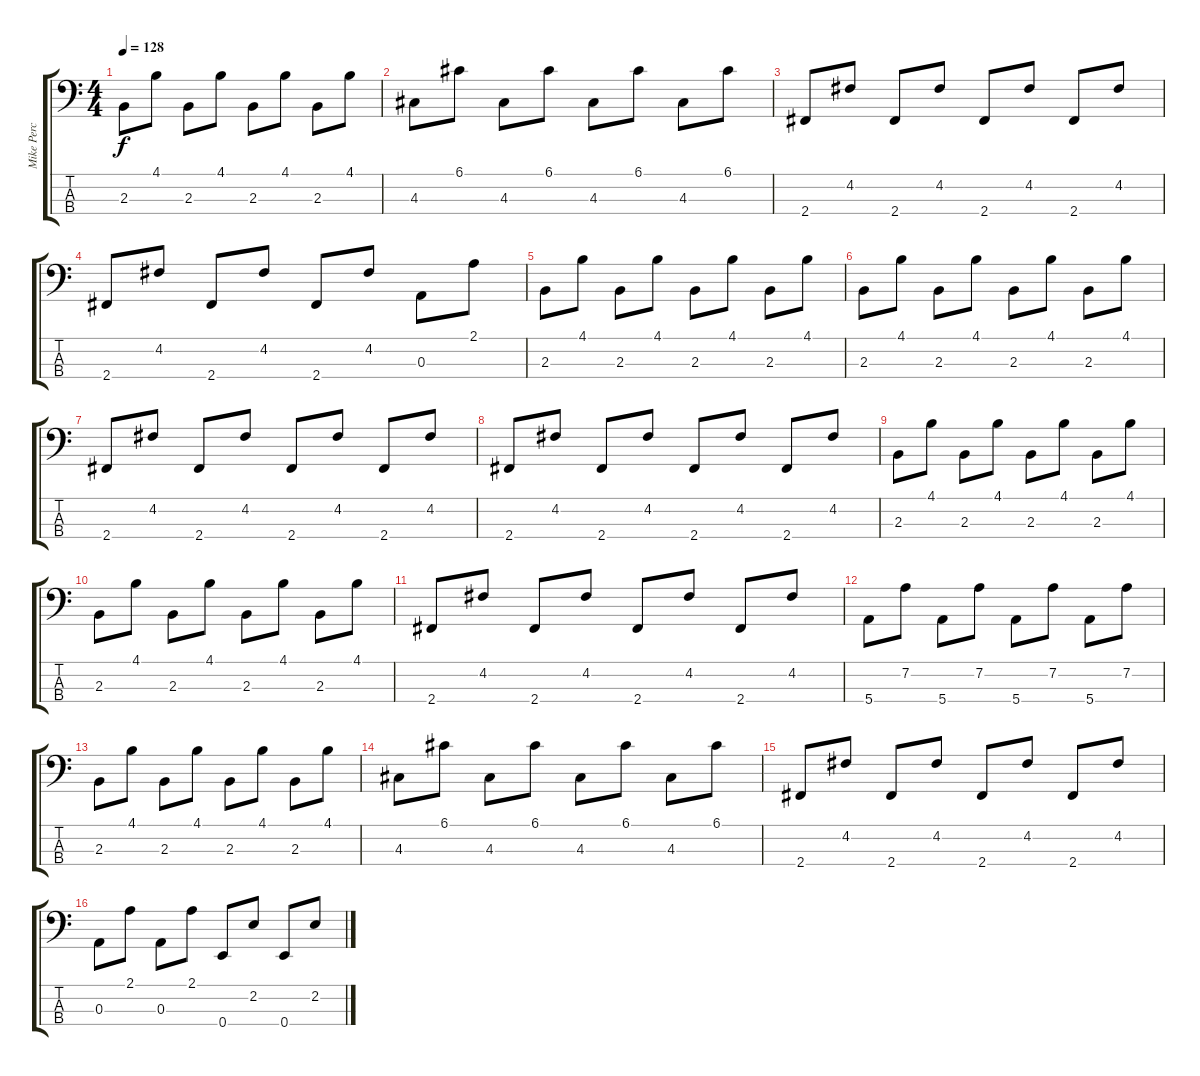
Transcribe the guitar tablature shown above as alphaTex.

\track (" Mike Percy" " Mike Perc") {instrument electricbassfinger}
\staff {score tabs}
\tuning (G2 D2 A1 E1) {hide}
\ts (4 4)
\tempo 128
\clef f4
\ks c
2.3.8{dy f} 4.1.8 2.3.8 4.1.8 2.3.8 4.1.8 2.3.8 4.1.8 |
4.3.8 6.1.8 4.3.8 6.1.8 4.3.8 6.1.8 4.3.8 6.1.8 |
2.4.8 4.2.8 2.4.8 4.2.8 2.4.8 4.2.8 2.4.8 4.2.8 |
2.4.8 4.2.8 2.4.8 4.2.8 2.4.8 4.2.8 0.3.8 2.1.8 |
2.3.8 4.1.8 2.3.8 4.1.8 2.3.8 4.1.8 2.3.8 4.1.8 |
2.3.8 4.1.8 2.3.8 4.1.8 2.3.8 4.1.8 2.3.8 4.1.8 |
2.4.8 4.2.8 2.4.8 4.2.8 2.4.8 4.2.8 2.4.8 4.2.8 |
2.4.8 4.2.8 2.4.8 4.2.8 2.4.8 4.2.8 2.4.8 4.2.8 |
2.3.8 4.1.8 2.3.8 4.1.8 2.3.8 4.1.8 2.3.8 4.1.8 |
2.3.8 4.1.8 2.3.8 4.1.8 2.3.8 4.1.8 2.3.8 4.1.8 |
2.4.8 4.2.8 2.4.8 4.2.8 2.4.8 4.2.8 2.4.8 4.2.8 |
5.4.8 7.2.8 5.4.8 7.2.8 5.4.8 7.2.8 5.4.8 7.2.8 |
2.3.8 4.1.8 2.3.8 4.1.8 2.3.8 4.1.8 2.3.8 4.1.8 |
4.3.8 6.1.8 4.3.8 6.1.8 4.3.8 6.1.8 4.3.8 6.1.8 |
2.4.8 4.2.8 2.4.8 4.2.8 2.4.8 4.2.8 2.4.8 4.2.8 |
0.3.8 2.1.8 0.3.8 2.1.8 0.4.8 2.2.8 0.4.8 2.2.8
